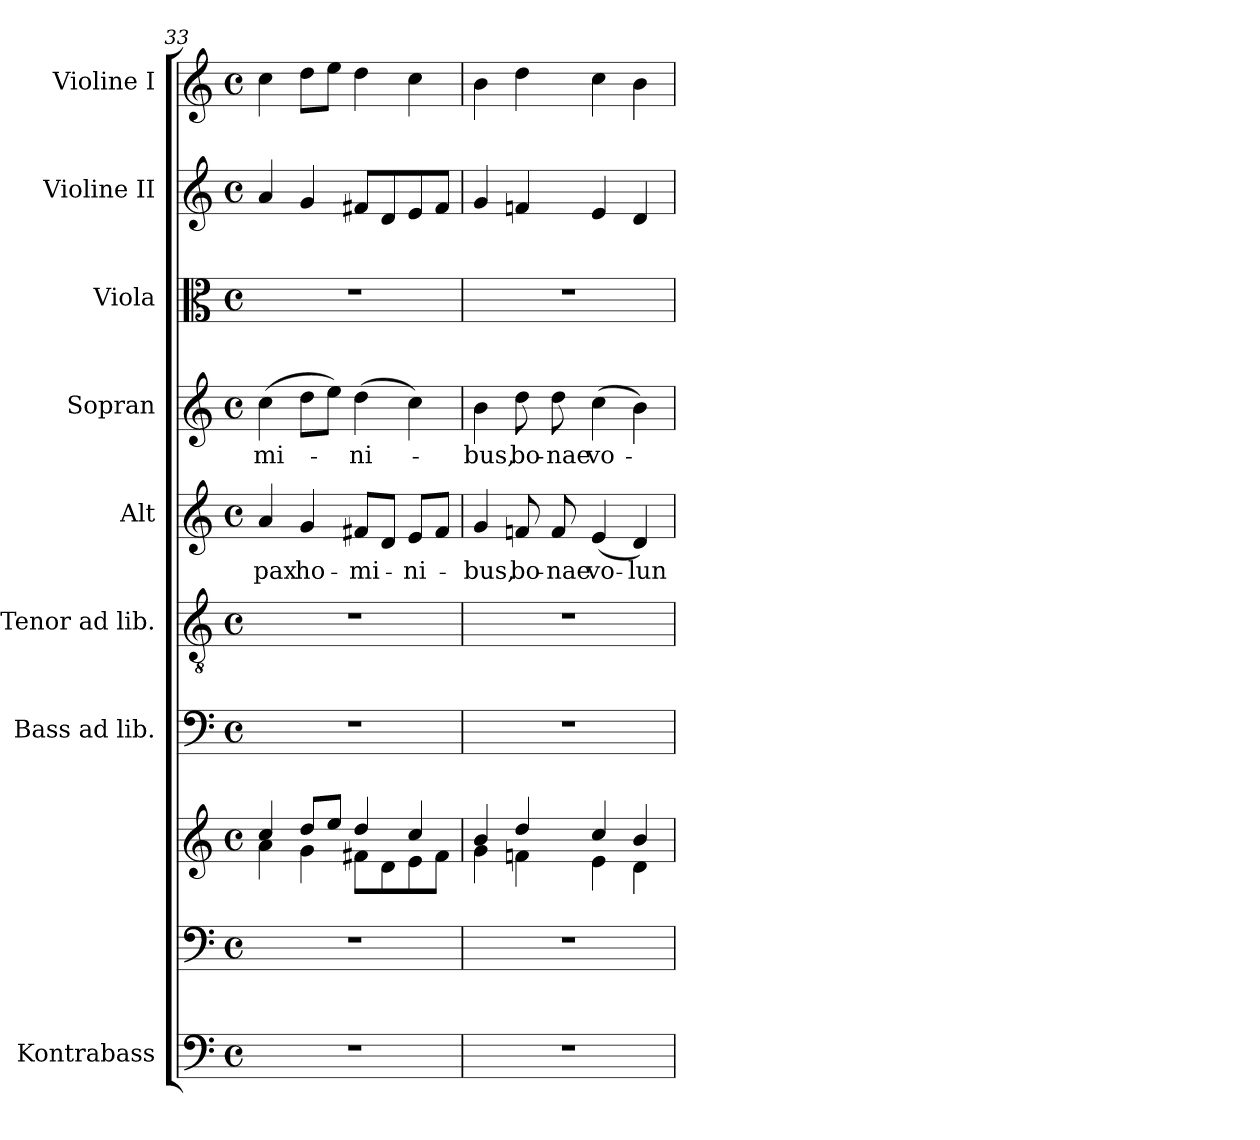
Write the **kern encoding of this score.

**kern	**kern	**kern	**kern	**kern	**kern	**text	**kern	**text	**kern	**kern	**kern
*part9	*part8	*part8	*part7	*part6	*part5	*part5	*part4	*part4	*part3	*part2	*part1
*staff10	*staff9	*staff8	*staff7	*staff6	*staff5	*staff5	*staff4	*staff4	*staff3	*staff2	*staff1
*I"Kontrabass	*	*	*I"Bass ad lib.	*I"Tenor ad lib.	*I"Alt	*	*I"Sopran	*	*I"Viola	*I"Violine II	*I"Violine I
*I'Kb.	*	*	*I'B.	*I'T.	*I'A.	*	*I'S.	*	*I'Vla.	*I'Vl. II	*I'Vl. I
*clefF4	*clefF4	*clefG2	*clefF4	*clefGv2	*clefG2	*	*clefG2	*	*clefC3	*clefG2	*clefG2
*ITrd7c12	*	*	*	*	*	*	*	*	*	*	*
*k[]	*k[]	*k[]	*k[]	*k[]	*k[]	*	*k[]	*	*k[]	*k[]	*k[]
*C:	*C:	*C:	*C:	*C:	*C:	*	*C:	*	*C:	*C:	*C:
*M4/4	*M4/4	*M4/4	*M4/4	*M4/4	*M4/4	*	*M4/4	*	*M4/4	*M4/4	*M4/4
*met(c)	*met(c)	*met(c)	*met(c)	*met(c)	*met(c)	*	*met(c)	*	*met(c)	*met(c)	*met(c)
=33	=33	=33	=33	=33	=33	=33	=33	=33	=33	=33	=33
*	*	*^	*	*	*	*	*	*	*	*	*
!	!	!	!	!	!	!	!LO:LY:b	!	!LO:LY:b	!	!	!
1r	1r	4cc/	4a\	1r	1r	4a/	pax	(>4cc\	-mi-	1r	4a/	4cc\
!	!	!	!	!	!	!	!LO:LY:b	!	!	!	!	!
.	.	8dd/L	4g\	.	.	4g/	ho-	8dd\L	.	.	4g/	8dd\L
.	.	8ee/J	.	.	.	.	.	8ee\J)	.	.	.	8ee\J
!	!	!	!	!	!	!	!LO:LY:b	!	!LO:LY:b	!	!	!
.	.	4dd/	8f#X\L	.	.	8f#X/L	-mi-	(>4dd\	-ni-	.	8f#X/L	4dd\
.	.	.	8d\	.	.	8d/J	.	.	.	.	8d/	.
!	!	!	!	!	!	!	!LO:LY:b	!	!	!	!	!
.	.	4cc/	8e\	.	.	8e/L	-ni-	4cc\)	.	.	8e/	4cc\
.	.	.	8f#\J	.	.	8f#/J	.	.	.	.	8f#/J	.
=34	=34	=34	=34	=34	=34	=34	=34	=34	=34	=34	=34	=34
!	!	!	!	!	!	!	!LO:LY:b	!	!LO:LY:b	!	!	!
1r	1r	4b/	4g\	1r	1r	4g/	-bus,	4b\	-bus,	1r	4g/	4b\
!	!	!	!	!	!	!	!LO:LY:b	!	!LO:LY:b	!	!	!
.	.	4dd/	4fn\	.	.	8fn/	bo-	8dd\	bo-	.	4fn/	4dd\
!	!	!	!	!	!	!	!LO:LY:b	!	!LO:LY:b	!	!	!
.	.	.	.	.	.	8f/	-nae	8dd\	-nae	.	.	.
!	!	!	!	!	!	!	!LO:LY:b	!	!LO:LY:b	!	!	!
.	.	4cc/	4e\	.	.	(<4e/	vo-	(>4cc\	vo-	.	4e/	4cc\
!	!	!	!	!	!	!	!LO:LY:b	!	!	!	!	!
.	.	4b/	4d\	.	.	4d/)	-lun-	4b\)	.	.	4d/	4b\
*	*	*v	*v	*	*	*	*	*	*	*	*	*
=	=	=	=	=	=	=	=	=	=	=	=
*-	*-	*-	*-	*-	*-	*-	*-	*-	*-	*-	*-
